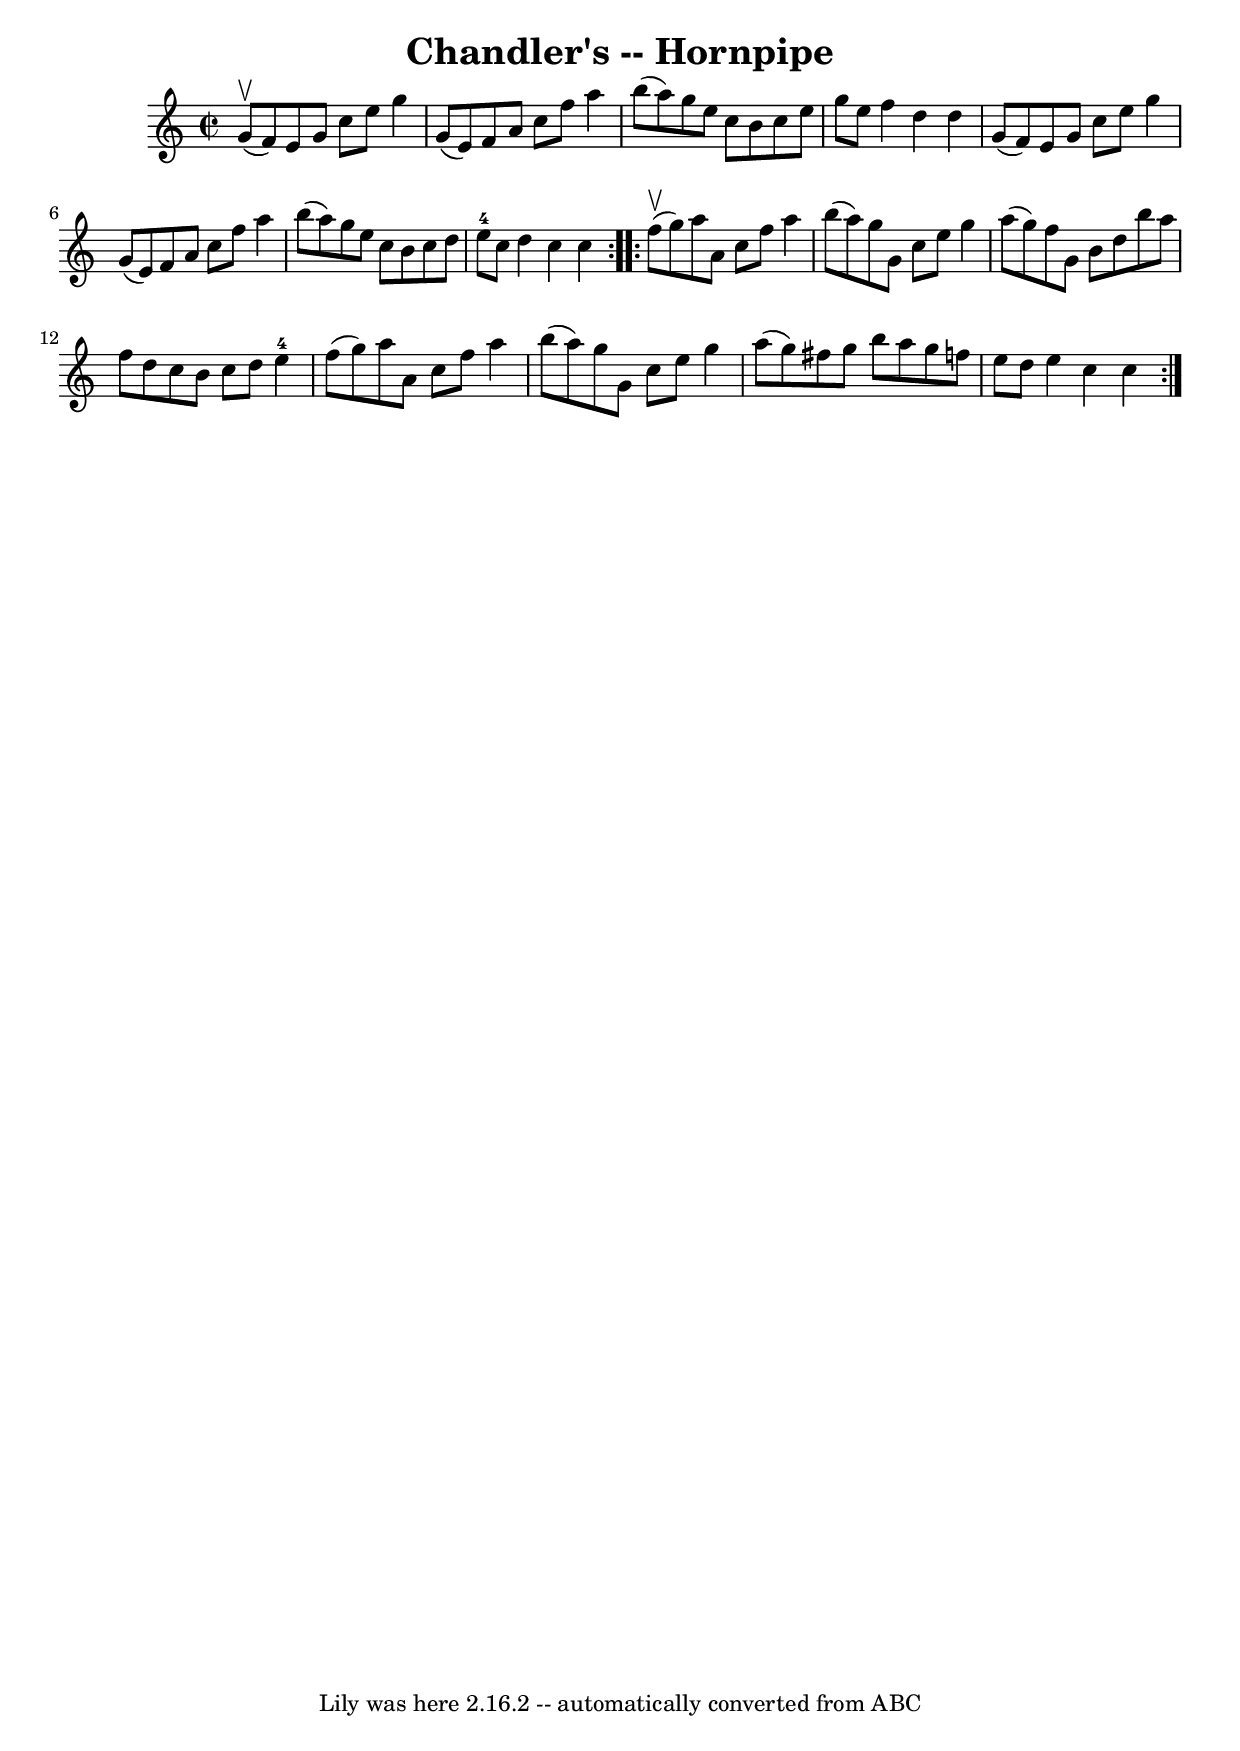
\version "2.16.2"
\include "Mammoth.ily"
\header {
  %% book = "Cole's 1000 Fiddle Tunes"
  crossRefNumber = "1"
  footnotes = ""
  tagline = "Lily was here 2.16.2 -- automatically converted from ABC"
  title = "Chandler's -- Hornpipe"

}
voicedefault =  {



  \repeat volta 2 {

    \override Staff.TimeSignature #'style = #'C
    \time 2/2 
    \key c \major g'8 (^\upbow f'8) |
    e'8 g'8    
    c''8 e''8 g''4 g'8 (e'8) |
    f'8 a'8 c''8 f''8   
    a''4 b''8 (a''8) |
    g''8 e''8 c''8 b'8 c''8    
    e''8 g''8 e''8  |
    f''4 d''4 d''4 g'8 (f'8) 
    |
    e'8 g'8 c''8 e''8 g''4 g'8 (e'8) |
    
    f'8 a'8 c''8 f''8 a''4 b''8 (a''8) |
    g''8 e''8 
    c''8 b'8 c''8 d''8 e''8-4 c''8  |
    d''4 c''4    
    c''4  
  }     
  \repeat volta 2 {
    f''8 (^\upbow g''8) |
    a''8    
    a'8 c''8 f''8 a''4 b''8 (a''8) |
    g''8 g'8 c''8 
    e''8 g''4 a''8 (g''8) |
    f''8 g'8 b'8 d''8    
    b''8 a''8 f''8 d''8  |
    c''8 b'8 c''8 d''8 e''4 
    -4 f''8 (g''8) |
    a''8 a'8 c''8 f''8 a''4    
    b''8 (a''8) |
    g''8 g'8 c''8 e''8 g''4 a''8 (
    g''8) |
    fis''8 g''8 b''8 a''8 g''8 f''!8 e''8    
    d''8  |
    e''4 c''4 c''4  
  }   

}

\score{
  <<

    \context Staff="default"
    {
      \voicedefault 
      
    }

  >>
  \layout {
    
  }
  \midi {
  }

}
